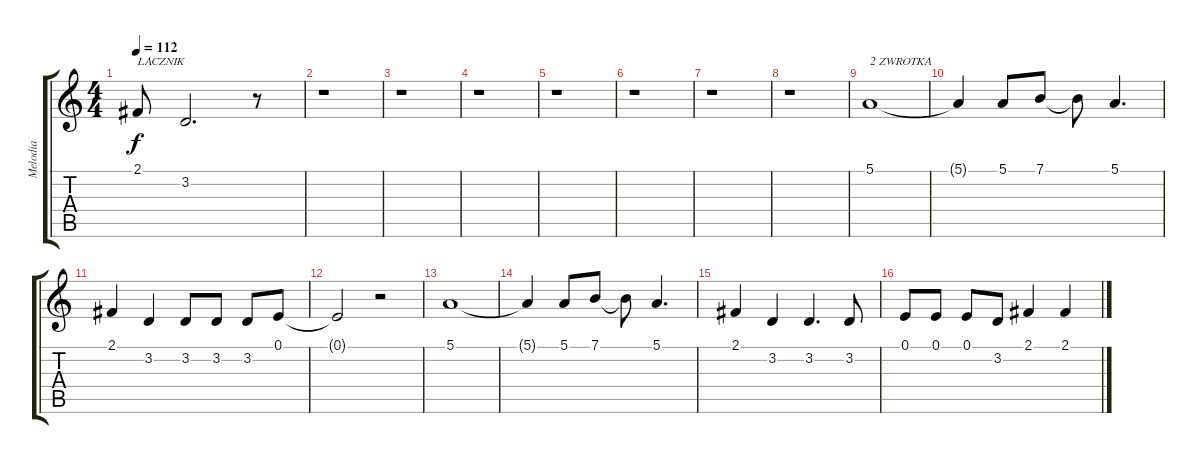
\track ("Melodia" "Melodia") {instrument choiraahs}
\staff {score tabs}
\tuning (E4 B3 G3 D3 A2 E2) {hide}
\ts (4 4)
\tempo 112
\clef g2
\ks c
2.1{t}.8{txt "LACZNIK" dy f} 3.2.2{d} r.8 |
r.1 |
r.1 |
r.1 |
r.1 |
r.1 |
r.1 |
r.1 |
5.1.1{txt "2 ZWROTKA"} |
5.1{t}.4 5.1.8 7.1.8 7.1{t}.8 5.1.4{d} |
2.1.4 3.2.4 3.2.8 3.2.8 3.2.8 0.1.8 |
0.1{t}.2 r.2 |
5.1.1 |
5.1{t}.4 5.1.8 7.1.8 7.1{t}.8 5.1.4{d} |
2.1.4 3.2.4 3.2.4{d} 3.2.8 |
0.1.8 0.1.8 0.1.8 3.2.8 2.1.4 2.1.4
